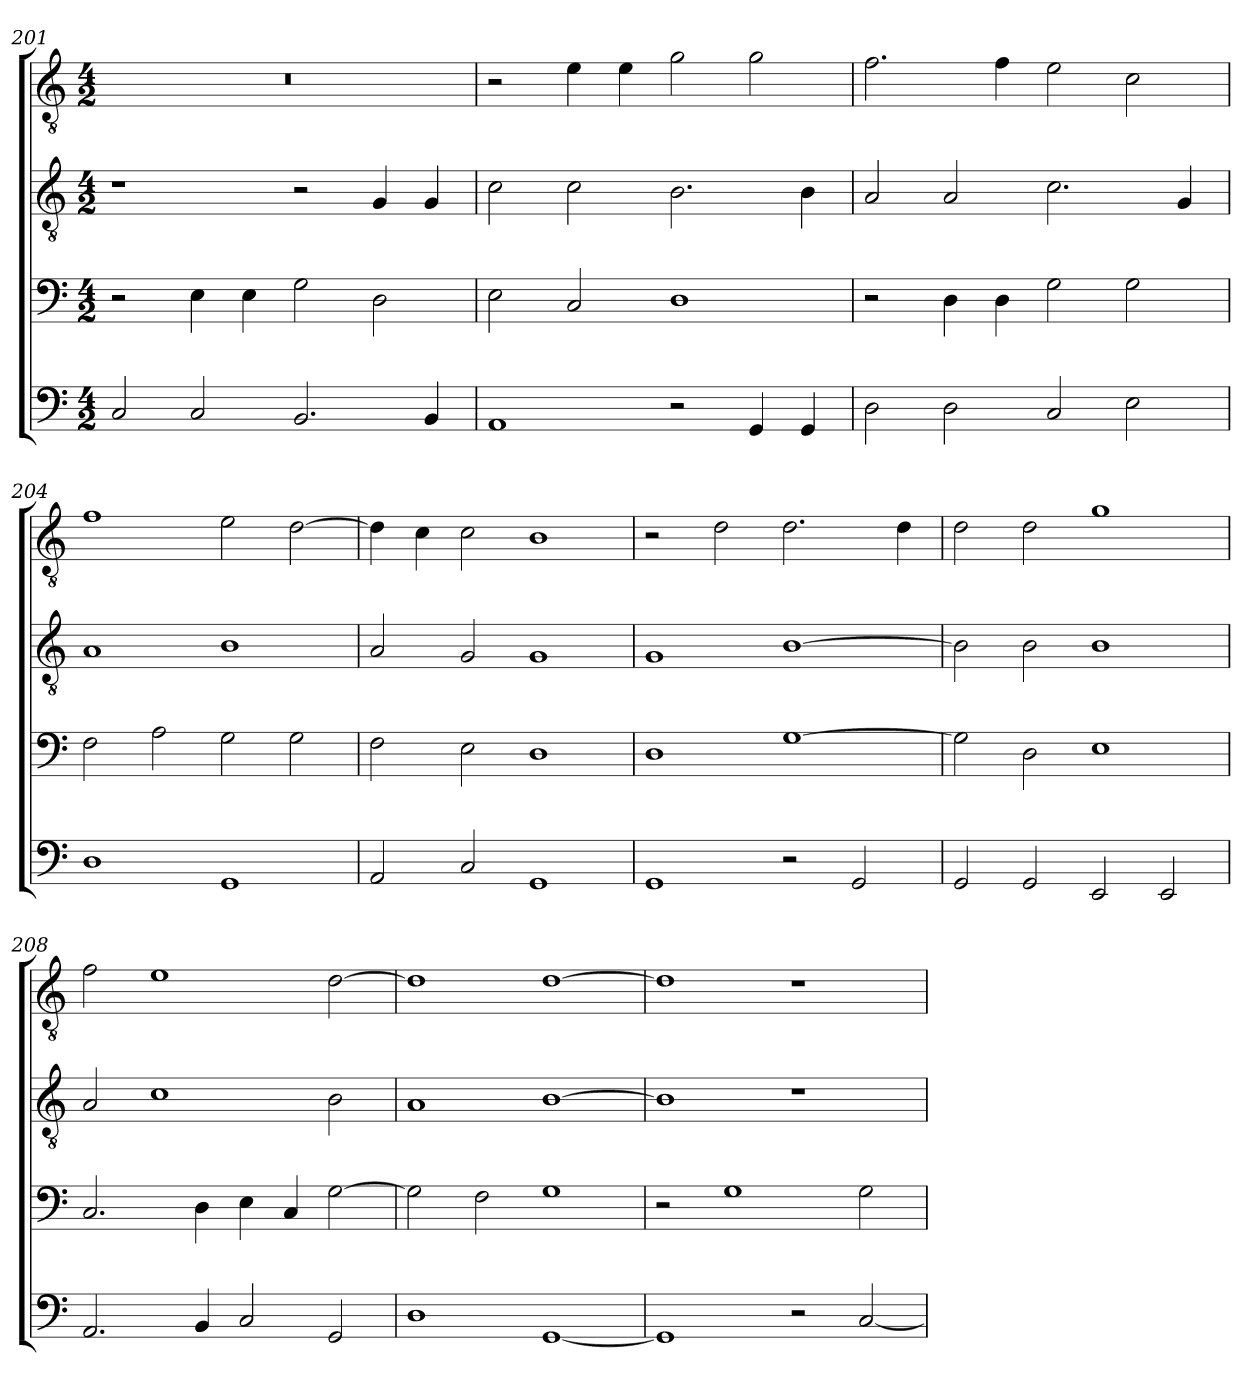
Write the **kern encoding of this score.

**kern	**kern	**kern	**kern
*part4	*part3	*part2	*part1
*staff4	*staff3	*staff2	*staff1
*clefF4	*clefF4	*clefGv2	*clefGv2
*k[]	*k[]	*k[]	*k[]
*C:	*C:	*C:	*C:
*M4/2	*M4/2	*M4/2	*M4/2
=201	=201	=201	=201
2C/	2r	1r	0r
2C/	4E\	.	.
.	4E\	.	.
2.BB/	2G\	2r	.
.	2D\	4G/	.
4BB/	.	4G/	.
!!LO:LB:g=z
=202	=202	=202	=202
1AA	2E\	2c\	2r
.	2C/	2c\	4e\
.	.	.	4e\
2r	1D	2.B\	2g\
4GG/	.	.	2g\
4GG/	.	4B\	.
=203	=203	=203	=203
2D\	2r	2A/	2.f\
2D\	4D\	2A/	.
.	4D\	.	4f\
2C/	2G\	2.c\	2e\
2E\	2G\	.	2c\
.	.	4G/	.
=204	=204	=204	=204
1D	2F\	1A	1f
.	2A\	.	.
1GG	2G\	1B	2e\
.	2G\	.	[>2d\
=205	=205	=205	=205
2AA/	2F\	2A/	4d\]
.	.	.	4c\
2C/	2E\	2G/	2c\
1GG	1D	1G	1B
=206	=206	=206	=206
1GG	1D	1G	2r
.	.	.	2d\
2r	[>1G	[>1B	2.d\
2GG/	.	.	.
.	.	.	4d\
=207	=207	=207	=207
2GG/	2G\]	2B\]	2d\
2GG/	2D\	2B\	2d\
2EE/	1E	1B	1g
2EE/	.	.	.
!!LO:LB:g=z
=208	=208	=208	=208
2.AA/	2.C/	2A/	2f\
.	.	1c	1e
4BB/	4D\	.	.
2C/	4E\	.	.
.	4C/	.	.
2GG/	[>2G\	2B\	[>2d\
=209	=209	=209	=209
1D	2G\]	1A	1d]
.	2F\	.	.
[<1GG	1G	[>1B	[>1d
=210	=210	=210	=210
1GG]	2r	1B]	1d]
.	1G	.	.
2r	.	1r	1r
[<2C/	2G\	.	.
=	=	=	=
*-	*-	*-	*-
